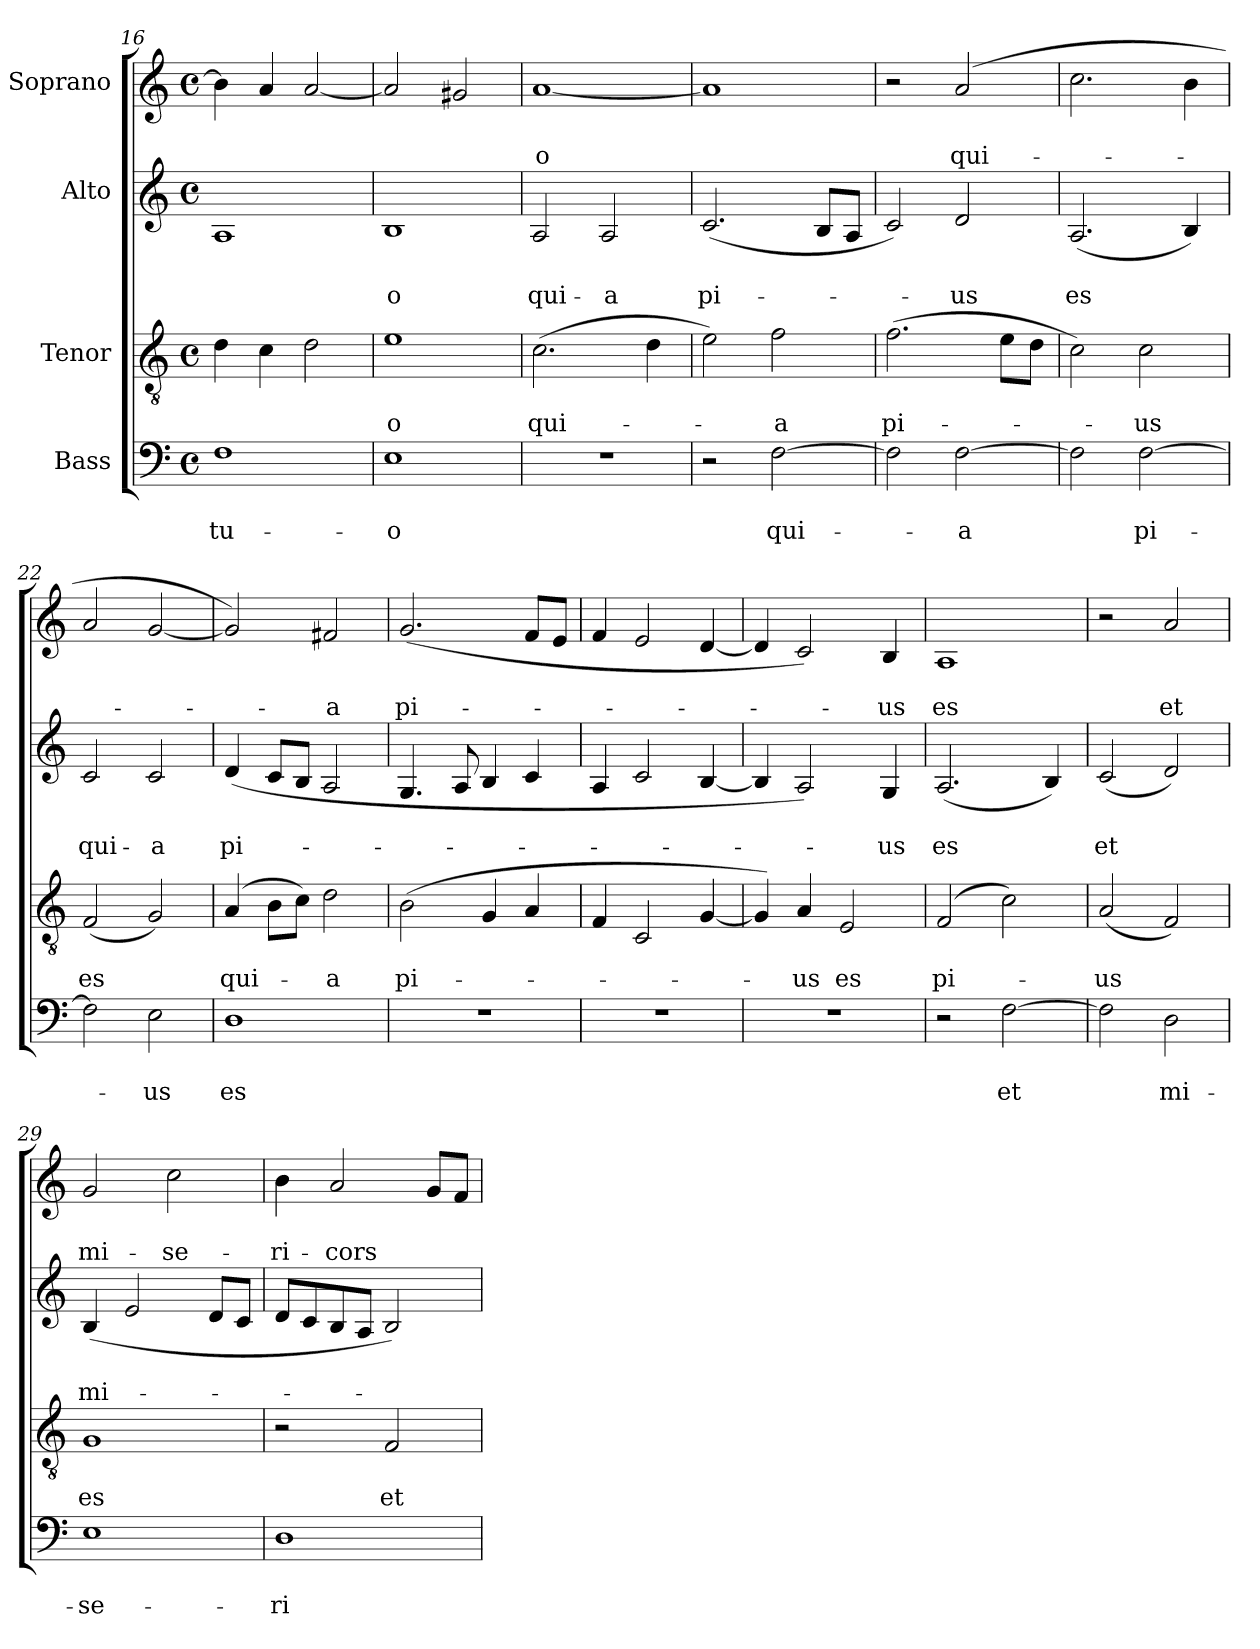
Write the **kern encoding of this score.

**kern	**text	**text	**kern	**text	**text	**kern	**text	**text	**kern	**text	**text
*part4	*part4	*part4	*part3	*part3	*part3	*part2	*part2	*part2	*part1	*part1	*part1
*staff4	*staff4	*staff4	*staff3	*staff3	*staff3	*staff2	*staff2	*staff2	*staff1	*staff1	*staff1
*I"Bass	*	*	*I"Tenor	*	*	*I"Alto	*	*	*I"Soprano	*	*
*clefF4	*	*	*clefGv2	*	*	*clefG2	*	*	*clefG2	*	*
*k[]	*	*	*k[]	*	*	*k[]	*	*	*k[]	*	*
*C:	*	*	*C:	*	*	*C:	*	*	*C:	*	*
*M4/4	*	*	*M4/4	*	*	*M4/4	*	*	*M4/4	*	*
*met(c)	*	*	*met(c)	*	*	*met(c)	*	*	*met(c)	*	*
=16	=16	=16	=16	=16	=16	=16	=16	=16	=16	=16	=16
1F	.	tu-	4d\	.	.	1A	.	.	4b\]	.	.
.	.	.	4c\	.	.	.	.	.	4a/	.	.
.	.	.	2d\	.	.	.	.	.	[2a/	.	.
!!LO:LB:g=z
=17	=17	=17	=17	=17	=17	=17	=17	=17	=17	=17	=17
1E	.	-o	1e	.	-o	1B	.	-o	2a/]	.	.
.	.	.	.	.	.	.	.	.	2g#X/	.	.
=18	=18	=18	=18	=18	=18	=18	=18	=18	=18	=18	=18
1r	.	.	(2.c\	.	qui-	2A/	.	qui-	[1a	.	-o
.	.	.	.	.	.	2A/	.	-a	.	.	.
.	.	.	4d\	.	.	.	.	.	.	.	.
=19	=19	=19	=19	=19	=19	=19	=19	=19	=19	=19	=19
2r	.	.	2e\)	.	.	(2.c/	.	pi-	1a]	.	.
[2F\	.	qui-	2f\	.	-a	.	.	.	.	.	.
.	.	.	.	.	.	8B/L	.	.	.	.	.
.	.	.	.	.	.	8A/J	.	.	.	.	.
=20	=20	=20	=20	=20	=20	=20	=20	=20	=20	=20	=20
2F\]	.	.	(2.f\	.	pi-	2c/)	.	.	2r	.	.
[2F\	.	-a	.	.	.	2d/	.	-us	(2a/	.	qui-
.	.	.	8e\L	.	.	.	.	.	.	.	.
.	.	.	8d\J	.	.	.	.	.	.	.	.
=21	=21	=21	=21	=21	=21	=21	=21	=21	=21	=21	=21
2F\]	.	.	2c\)	.	.	(2.A/	.	es	2.cc\	.	.
[2F\	.	pi-	2c\	.	-us	.	.	.	.	.	.
.	.	.	.	.	.	4B/)	.	.	4b\	.	.
=22	=22	=22	=22	=22	=22	=22	=22	=22	=22	=22	=22
2F\]	.	.	(2F/	.	es	2c/	.	qui-	2a/	.	.
2E\	.	-us	2G/)	.	.	2c/	.	-a	[2g/	.	.
=23	=23	=23	=23	=23	=23	=23	=23	=23	=23	=23	=23
1D	.	es	(4A/	.	qui-	(4d/	.	pi-	2g/])	.	.
.	.	.	8B\L	.	.	8c/L	.	.	.	.	.
.	.	.	8c\J)	.	.	8B/J	.	.	.	.	.
.	.	.	2d\	.	-a	2A/	.	.	2f#X/	.	-a
=24	=24	=24	=24	=24	=24	=24	=24	=24	=24	=24	=24
1r	.	.	(2B\	.	pi-	4.G/	.	.	(2.g/	.	pi-
.	.	.	.	.	.	8A/	.	.	.	.	.
.	.	.	4G/	.	.	4B/	.	.	.	.	.
.	.	.	4A/	.	.	4c/	.	.	8f/L	.	.
.	.	.	.	.	.	.	.	.	8e/J	.	.
=25	=25	=25	=25	=25	=25	=25	=25	=25	=25	=25	=25
1r	.	.	4F/	.	.	4A/	.	.	4f/	.	.
.	.	.	2C/	.	.	2c/	.	.	2e/	.	.
.	.	.	[4G/	.	.	[4B/	.	.	[4d/	.	.
!!LO:PB:g=z
=26	=26	=26	=26	=26	=26	=26	=26	=26	=26	=26	=26
1r	.	.	4G/])	.	.	4B/]	.	.	4d/]	.	.
.	.	.	4A/	.	-us	2A/)	.	.	2c/)	.	.
.	.	.	2E/	.	es	.	.	.	.	.	.
.	.	.	.	.	.	4G/	.	-us	4B/	.	-us
=27	=27	=27	=27	=27	=27	=27	=27	=27	=27	=27	=27
2r	.	.	(2F/	.	pi-	(2.A/	.	es	1A	.	es
[2F\	.	et	2c\)	.	.	.	.	.	.	.	.
.	.	.	.	.	.	4B/)	.	.	.	.	.
=28	=28	=28	=28	=28	=28	=28	=28	=28	=28	=28	=28
2F\]	.	.	(2A/	.	-us	(2c/	.	et	2r	.	.
2D\	.	mi-	2F/)	.	.	2d/)	.	.	2a/	.	et
=29	=29	=29	=29	=29	=29	=29	=29	=29	=29	=29	=29
1E	.	-se-	1G	.	es	(4B/	.	mi-	2g/	.	mi-
.	.	.	.	.	.	2e/	.	.	.	.	.
.	.	.	.	.	.	.	.	.	2cc\	.	-se-
.	.	.	.	.	.	8d/L	.	.	.	.	.
.	.	.	.	.	.	8c/J	.	.	.	.	.
=30	=30	=30	=30	=30	=30	=30	=30	=30	=30	=30	=30
1D	.	-ri-	2r	.	.	8d/L	.	.	4b\	.	-ri-
.	.	.	.	.	.	8c/	.	.	.	.	.
.	.	.	.	.	.	8B/	.	.	2a/	.	-cors
.	.	.	.	.	.	8A/J	.	.	.	.	.
.	.	.	2F/	.	et	2B/)	.	.	.	.	.
.	.	.	.	.	.	.	.	.	8g/L	.	.
.	.	.	.	.	.	.	.	.	8f/J	.	.
=	=	=	=	=	=	=	=	=	=	=	=
*-	*-	*-	*-	*-	*-	*-	*-	*-	*-	*-	*-
